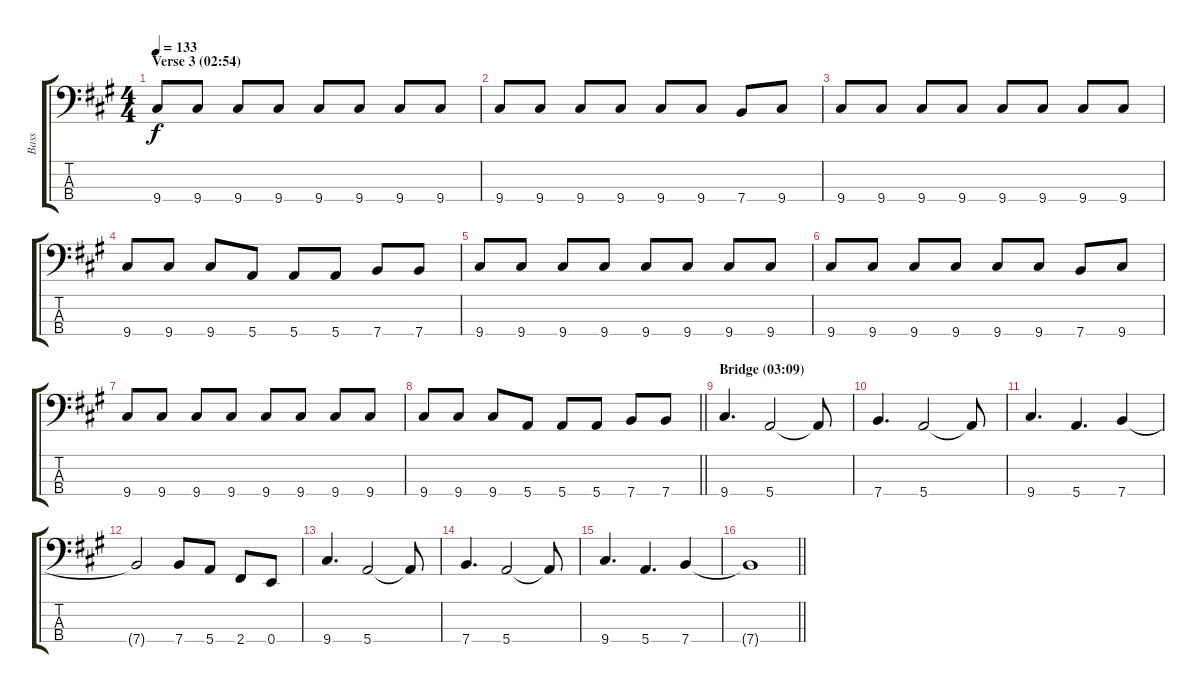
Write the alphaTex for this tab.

\track ("Bass" "Bass") {instrument electricbassfinger}
\staff {score tabs}
\tuning (G2 D2 A1 E1) {hide}
\ts (4 4)
\section ("" "Verse 3 (02:54)")
\tempo 133
\clef f4
\ks a
9.4.8{dy f} 9.4.8 9.4.8 9.4.8 9.4.8 9.4.8 9.4.8 9.4.8 |
9.4.8 9.4.8 9.4.8 9.4.8 9.4.8 9.4.8 7.4.8 9.4.8 |
9.4.8 9.4.8 9.4.8 9.4.8 9.4.8 9.4.8 9.4.8 9.4.8 |
9.4.8 9.4.8 9.4.8 5.4.8 5.4.8 5.4.8 7.4.8 7.4.8 |
9.4.8 9.4.8 9.4.8 9.4.8 9.4.8 9.4.8 9.4.8 9.4.8 |
9.4.8 9.4.8 9.4.8 9.4.8 9.4.8 9.4.8 7.4.8 9.4.8 |
9.4.8 9.4.8 9.4.8 9.4.8 9.4.8 9.4.8 9.4.8 9.4.8 |
\barLineRight lightlight
9.4.8 9.4.8 9.4.8 5.4.8 5.4.8 5.4.8 7.4.8 7.4.8 |
\section ("" "Bridge (03:09)")
9.4.4{d} 5.4.2 5.4{t}.8 |
7.4.4{d} 5.4.2 5.4{t}.8 |
9.4.4{d} 5.4.4{d} 7.4.4 |
7.4{t}.2 7.4.8 5.4.8 2.4.8 0.4.8 |
9.4.4{d} 5.4.2 5.4{t}.8 |
7.4.4{d} 5.4.2 5.4{t}.8 |
9.4.4{d} 5.4.4{d} 7.4.4 |
\barLineRight lightlight
7.4{t}.1
